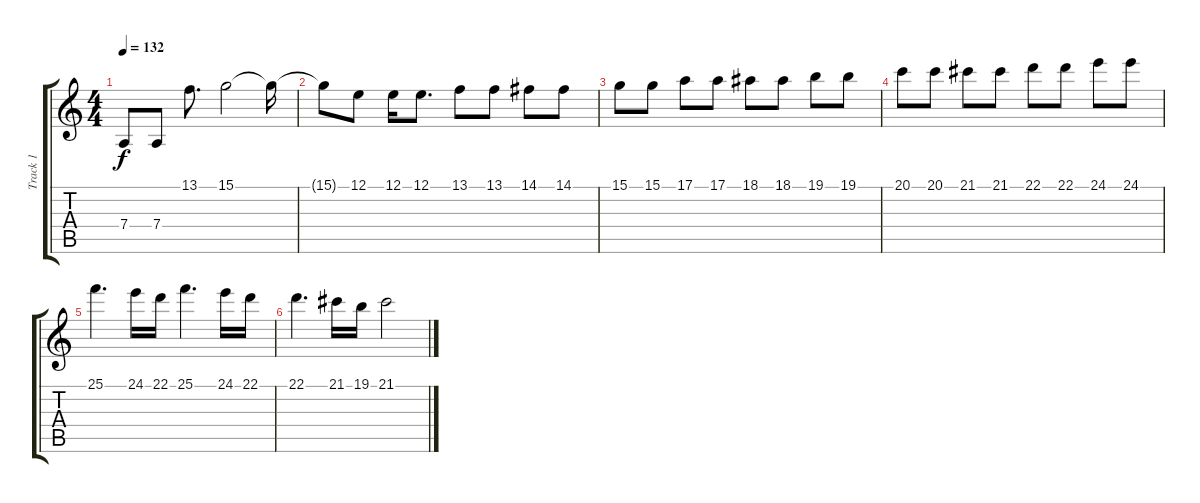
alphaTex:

\track ("Track 1" "Track 1") {instrument churchorgan}
\staff {score tabs}
\tuning (E4 B3 G3 D3 A2 E2) {hide}
\ts (4 4)
\tempo 132
\clef g2
\ks c
7.4.8{dy f instrument stringensemble1} 7.4.8 13.1.8{d} 15.1.2 15.1{t}.16 |
15.1{t}.8 12.1.8{instrument electricguitarjazz} 12.1.16 12.1.8{d} 13.1.8 13.1.8 14.1.8 14.1.8 |
15.1.8{instrument viola} 15.1.8 17.1.8 17.1.8 18.1.8 18.1.8 19.1.8 19.1.8 |
20.1.8 20.1.8 21.1.8 21.1.8 22.1.8 22.1.8 24.1.8 24.1.8 |
25.1.4{d} 24.1.16 22.1.16 25.1.4{d} 24.1.16 22.1.16 |
22.1.4{d} 21.1.16 19.1.16 21.1.2
